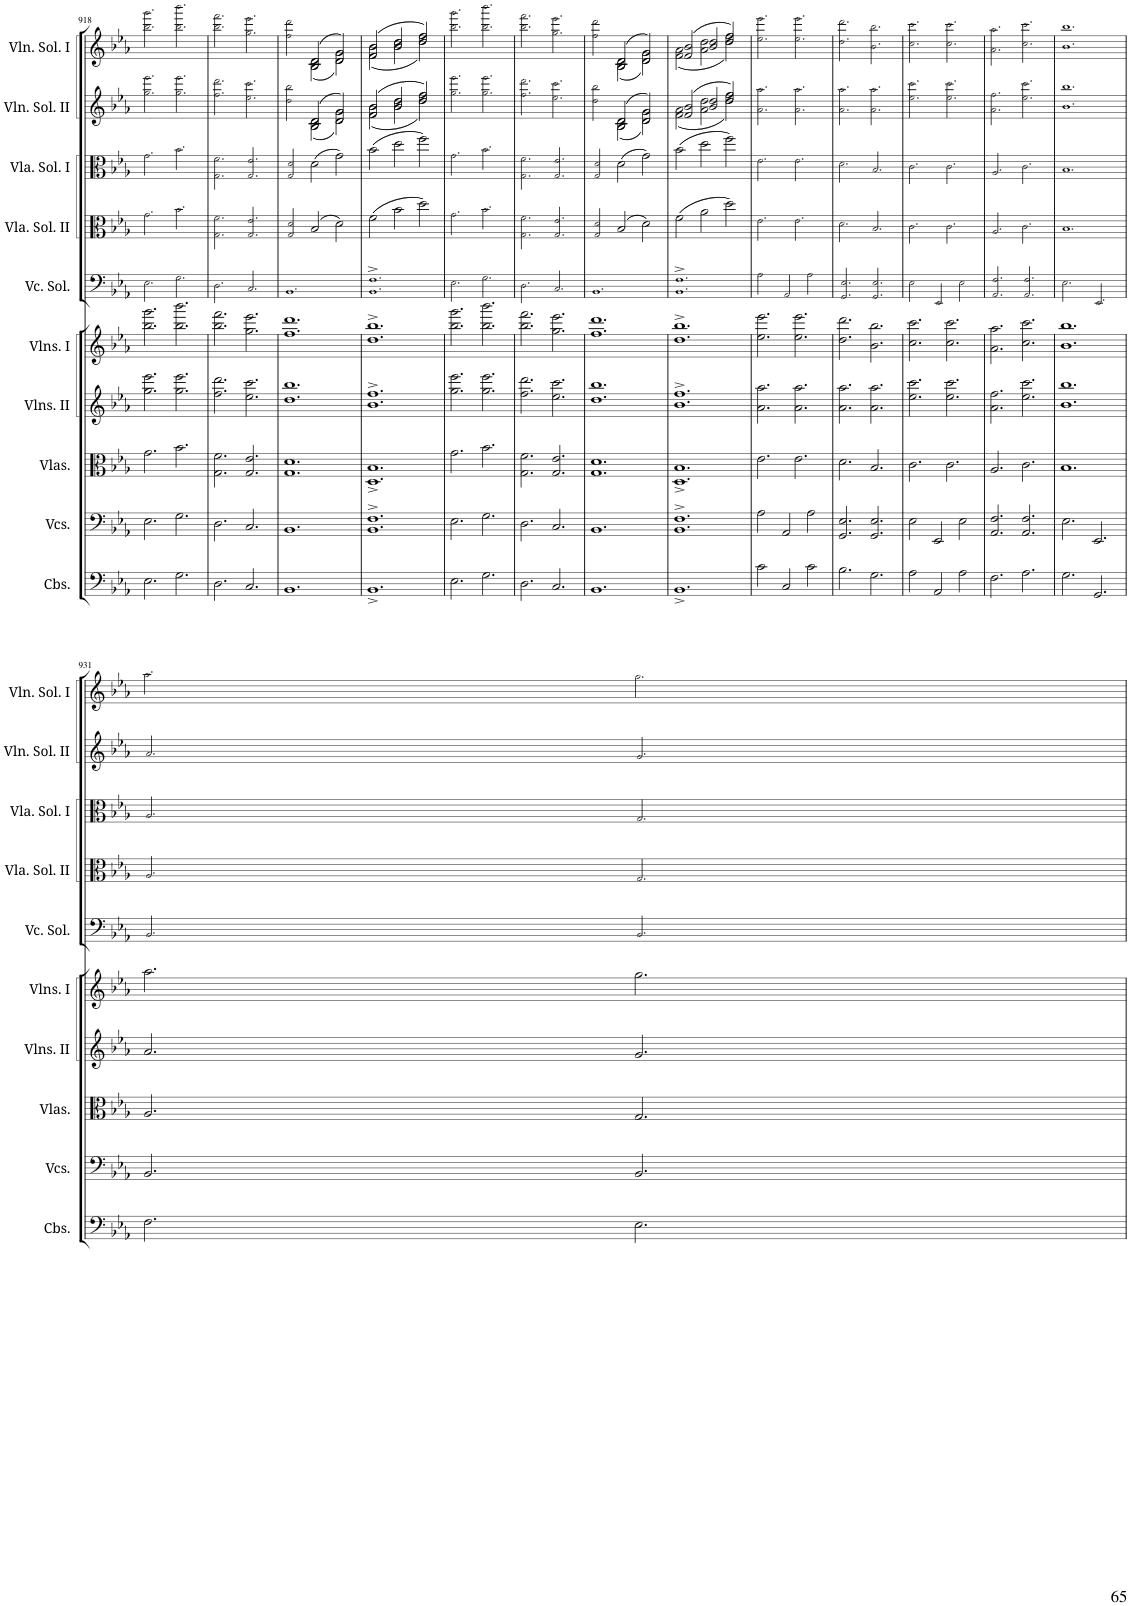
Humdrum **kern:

**kern	**kern	**kern	**kern	**kern	**kern	**kern	**kern	**kern	**kern
*part10	*part9	*part8	*part7	*part6	*part5	*part4	*part3	*part2	*part1
*staff10	*staff9	*staff8	*staff7	*staff6	*staff5	*staff4	*staff3	*staff2	*staff1
*I"Contrabasses	*I"Violoncellos	*I"Violas	*I"Violins II	*I"Violins I	*I"Violoncello Solo	*I"Viola Solo II	*I"Viola Solo I	*I"Violin Solo II	*I"Violin Solo I
*I'Cbs.	*I'Vcs.	*I'Vlas.	*I'Vlns. II	*I'Vlns. I	*I'Vc. Sol.	*I'Vla. Sol. II	*I'Vla. Sol. I	*I'Vln. Sol. II	*I'Vln. Sol. I
!!LO:PB:g=z
*clefF4	*clefF4	*clefC3	*clefG2	*clefG2	*clefF4	*clefC3	*clefC3	*clefG2	*clefG2
*Trd7c12	*	*	*	*	*	*	*	*	*
*k[b-e-a-]	*k[b-e-a-]	*k[b-e-a-]	*k[b-e-a-]	*k[b-e-a-]	*k[b-e-a-]	*k[b-e-a-]	*k[b-e-a-]	*k[b-e-a-]	*k[b-e-a-]
*M3/2	*M3/2	*M3/2	*M3/2	*M3/2	*M3/2	*M3/2	*M3/2	*M3/2	*M3/2
=918	=918	=918	=918	=918	=918	=918	=918	=918	=918
3.E-\	3.E-\	3.g\	3.gg\ 3.eee-\	3.bb-\ 3.ggg\	3.E-\	3.g\	3.g\	3.gg\ 3.eee-\	3.bb-\ 3.ggg\
3.G\	3.G\	3.b-\	3.gg\ 3.eee-\	3.bb-\ 3.bbb-\	3.G\	3.b-\	3.b-\	3.gg\ 3.eee-\	3.bb-\ 3.bbb-\
=919	=919	=919	=919	=919	=919	=919	=919	=919	=919
3.D\	3.D\	3.G\ 3.f\	3.ff\ 3.ddd\	3.bb-\ 3.fff\	3.D\	3.G\ 3.f\	3.G\ 3.f\	3.ff\ 3.ddd\	3.bb-\ 3.fff\
3.C/	3.C/	3.G/ 3.e-/	3.ee-\ 3.ccc\	3.gg\ 3.eee-\	3.C/	3.G/ 3.e-/	3.G/ 3.e-/	3.ee-\ 3.ccc\	3.gg\ 3.eee-\
=920	=920	=920	=920	=920	=920	=920	=920	=920	=920
*	*	*	*	*	*	*	*	*^	*^
3%2.BB-	3%2.BB-	3%2.G 3%2.d	3%2.dd 3%2.bb-	3%2.ff 3%2.ddd	3%2.BB-	3G/ 3d/	3G/ 3d/	3dd\ 3bb-\	3ryy	3ff\ 3ddd\	3ryy
.	.	.	.	.	.	(3B-/	(3d\	(3B-/ 3d/	(3B-\ 3d\	(3B-/ 3d/	(3B-\ 3d\
.	.	.	.	.	.	3d\)	3g\)	3d/ 3g/)	3d\ 3g\)	3d/ 3g/)	3d\ 3g\)
=921	=921	=921	=921	=921	=921	=921	=921	=921	=921	=921	=921
3%2.BB-^	3%2.BB-^ 3%2.F^	3%2.D^ 3%2.B-^	3%2.b-^ 3%2.ff^	3%2.dd^ 3%2.bb-^	3%2.BB-^ 3%2.F^	(3f\	(3b-\	(3f/ 3b-/	(3f\ 3b-\	(3f/ 3b-/	(3f\ 3b-\
.	.	.	.	.	.	3b-\	3dd\	3b-/ 3dd/	3b-\ 3dd\	3b-/ 3dd/	3b-\ 3dd\
.	.	.	.	.	.	3dd\)	3ff\)	3dd/ 3ff/)	3dd\ 3ff\)	3dd/ 3ff/)	3dd\ 3ff\)
*	*	*	*	*	*	*	*	*v	*v	*	*
*	*	*	*	*	*	*	*	*	*v	*v
=922	=922	=922	=922	=922	=922	=922	=922	=922	=922
3.E-\	3.E-\	3.g\	3.gg\ 3.eee-\	3.bb-\ 3.ggg\	3.E-\	3.g\	3.g\	3.gg\ 3.eee-\	3.bb-\ 3.ggg\
3.G\	3.G\	3.b-\	3.gg\ 3.eee-\	3.bb-\ 3.bbb-\	3.G\	3.b-\	3.b-\	3.gg\ 3.eee-\	3.bb-\ 3.bbb-\
=923	=923	=923	=923	=923	=923	=923	=923	=923	=923
3.D\	3.D\	3.G\ 3.f\	3.ff\ 3.ddd\	3.bb-\ 3.fff\	3.D\	3.G\ 3.f\	3.G\ 3.f\	3.ff\ 3.ddd\	3.bb-\ 3.fff\
3.C/	3.C/	3.G/ 3.e-/	3.ee-\ 3.ccc\	3.gg\ 3.eee-\	3.C/	3.G/ 3.e-/	3.G/ 3.e-/	3.ee-\ 3.ccc\	3.gg\ 3.eee-\
=924	=924	=924	=924	=924	=924	=924	=924	=924	=924
*	*	*	*	*	*	*	*	*^	*^
3%2.BB-	3%2.BB-	3%2.G 3%2.d	3%2.dd 3%2.bb-	3%2.ff 3%2.ddd	3%2.BB-	3G/ 3d/	3G/ 3d/	3dd\ 3bb-\	3ryy	3ff\ 3ddd\	3ryy
.	.	.	.	.	.	(3B-/	(3d\	(3B-/ 3d/	(3B-\ 3d\	(3B-/ 3d/	(3B-\ 3d\
.	.	.	.	.	.	3d\)	3g\)	3d/ 3g/)	3d\ 3g\)	3d/ 3g/)	3d\ 3g\)
=925	=925	=925	=925	=925	=925	=925	=925	=925	=925	=925	=925
3%2.BB-^	3%2.BB-^ 3%2.F^	3%2.D^ 3%2.B-^	3%2.b-^ 3%2.ff^	3%2.dd^ 3%2.bb-^	3%2.BB-^ 3%2.F^	(3f\	(3b-\	(3f/ 3b-/	(3f\ 3a-\	(3f/ 3b-/	(3f\ 3a-\
.	.	.	.	.	.	3a-\	3dd\	3b-/ 3dd/	3a-\ 3dd\	3b-/ 3dd/	3a-\ 3dd\
.	.	.	.	.	.	3dd\)	3ff\)	3dd/ 3ff/)	3dd\ 3ff\)	3dd/ 3ff/)	3dd\ 3ff\)
*	*	*	*	*	*	*	*	*v	*v	*	*
*	*	*	*	*	*	*	*	*	*v	*v
=926	=926	=926	=926	=926	=926	=926	=926	=926	=926
3c\	3A-\	3.e-\	3.a-\ 3.aa-\	3.ee-\ 3.eee-\	3A-\	3.e-\	3.e-\	3.a-\ 3.aa-\	3.ee-\ 3.eee-\
3C/	3AA-/	.	.	.	3AA-/	.	.	.	.
.	.	3.e-\	3.a-\ 3.aa-\	3.ee-\ 3.eee-\	.	3.e-\	3.e-\	3.a-\ 3.aa-\	3.ee-\ 3.eee-\
3c\	3A-\	.	.	.	3A-\	.	.	.	.
=927	=927	=927	=927	=927	=927	=927	=927	=927	=927
3.B-\	3.GG/ 3.E-/	3.d\	3.a-\ 3.aa-\	3.dd\ 3.ddd\	3.GG/ 3.E-/	3.d\	3.d\	3.a-\ 3.aa-\	3.dd\ 3.ddd\
3.G\	3.GG/ 3.E-/	3.B-/	3.a-\ 3.aa-\	3.b-\ 3.bb-\	3.GG/ 3.E-/	3.B-/	3.B-/	3.a-\ 3.aa-\	3.b-\ 3.bb-\
=928	=928	=928	=928	=928	=928	=928	=928	=928	=928
3A-\	3E-\	3.c\	3.ee-\ 3.ccc\	3.cc\ 3.ccc\	3E-\	3.c\	3.c\	3.ee-\ 3.ccc\	3.cc\ 3.ccc\
3AA-/	3EE-/	.	.	.	3EE-/	.	.	.	.
.	.	3.c\	3.ee-\ 3.ccc\	3.cc\ 3.ccc\	.	3.c\	3.c\	3.ee-\ 3.ccc\	3.cc\ 3.ccc\
3A-\	3E-\	.	.	.	3E-\	.	.	.	.
=929	=929	=929	=929	=929	=929	=929	=929	=929	=929
3.F\	3.AA-/ 3.F/	3.A-/	3.a-\ 3.ff\	3.a-\ 3.aa-\	3.AA-/ 3.F/	3.A-/	3.A-/	3.a-\ 3.ff\	3.a-\ 3.aa-\
3.A-\	3.AA-/ 3.F/	3.c\	3.ee-\ 3.ccc\	3.cc\ 3.ccc\	3.AA-/ 3.F/	3.c\	3.c\	3.ee-\ 3.ccc\	3.cc\ 3.ccc\
=930	=930	=930	=930	=930	=930	=930	=930	=930	=930
3.G\	3.E-\	3%2.B-	3%2.b- 3%2.bb-	3%2.b- 3%2.bb-	3.E-\	3%2.B-	3%2.B-	3%2.b- 3%2.bb-	3%2.b- 3%2.bb-
3.GG/	3.EE-/	.	.	.	3.EE-/	.	.	.	.
!!LO:LB:g=z
=931	=931	=931	=931	=931	=931	=931	=931	=931	=931
3.F\	3.BB-/	3.A-/	3.a-/	3.aa-\	3.BB-/	3.A-/	3.A-/	3.a-/	3.aa-\
3.E-\	3.BB-/	3.G/	3.g/	3.gg\	3.BB-/	3.G/	3.G/	3.g/	3.gg\
=	=	=	=	=	=	=	=	=	=
*-	*-	*-	*-	*-	*-	*-	*-	*-	*-
